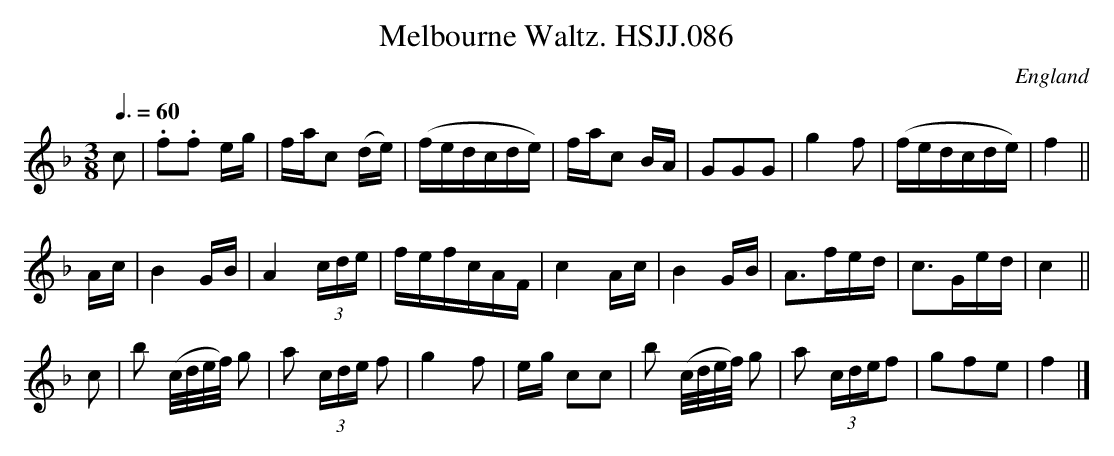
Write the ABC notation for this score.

X:1
T:Melbourne Waltz. HSJJ.086
L:1/16
M:3/8
O:England
Q:3/8=60
K:F
c2|.f2.f2 eg|fac2 (de)|(fedcde)|fac2 BA|G2G2G2|g4f2|(fedcde)|f4||!
Ac|B4GB|A4(3cde|fefcAF|c4Ac|B4GB|A3fed|c3Ged|c4||!
c2|b2 (c/d/e/f/) g2|a2 (3cde f2|g4f2|eg c2c2|b2 (c/d/e/f/) g2|\
a2 (3cdef2|g2f2e2|f4|]
